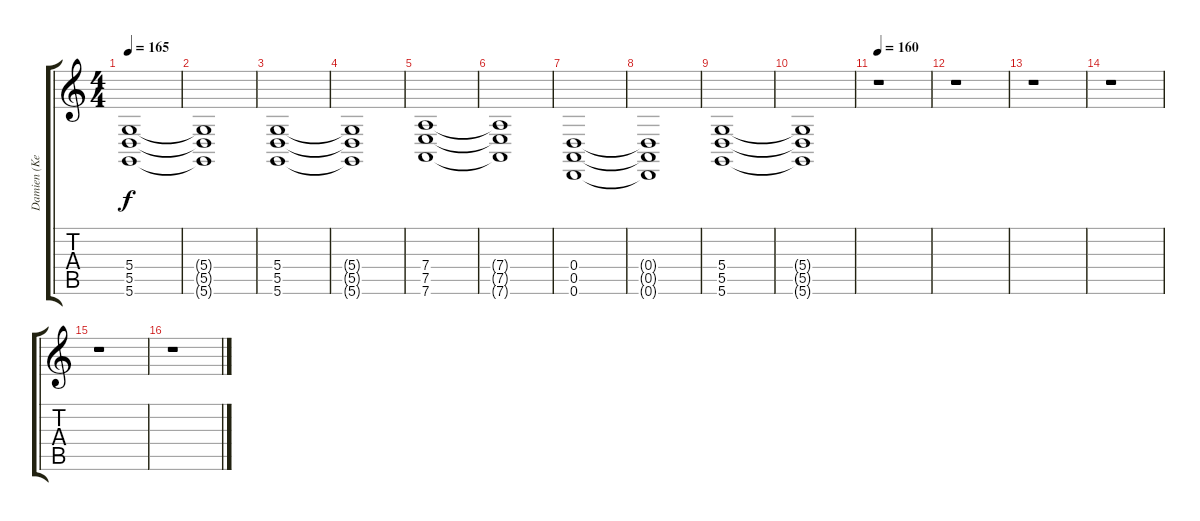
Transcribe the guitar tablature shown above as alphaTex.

\track ("Damien (KeybLeft)" "Damien (Ke") {instrument pad4choir}
\staff {score tabs}
\tuning (E4 B3 G3 D3 A2 D2) {hide}
\ts (4 4)
\tempo 165
\clef g2
\ks c
(5.4 5.5 5.6).1{dy f} |
(5.4{t} 5.5{t} 5.6{t}).1 |
(5.4 5.5 5.6).1 |
(5.4{t} 5.5{t} 5.6{t}).1 |
(7.4 7.5 7.6).1 |
(7.4{t} 7.5{t} 7.6{t}).1 |
(0.4 0.5 0.6).1 |
(0.4{t} 0.5{t} 0.6{t}).1 |
(5.4 5.5 5.6).1 |
(5.4{t} 5.5{t} 5.6{t}).1 |
\tempo 160
r.1 |
r.1 |
r.1 |
r.1 |
r.1 |
r.1
